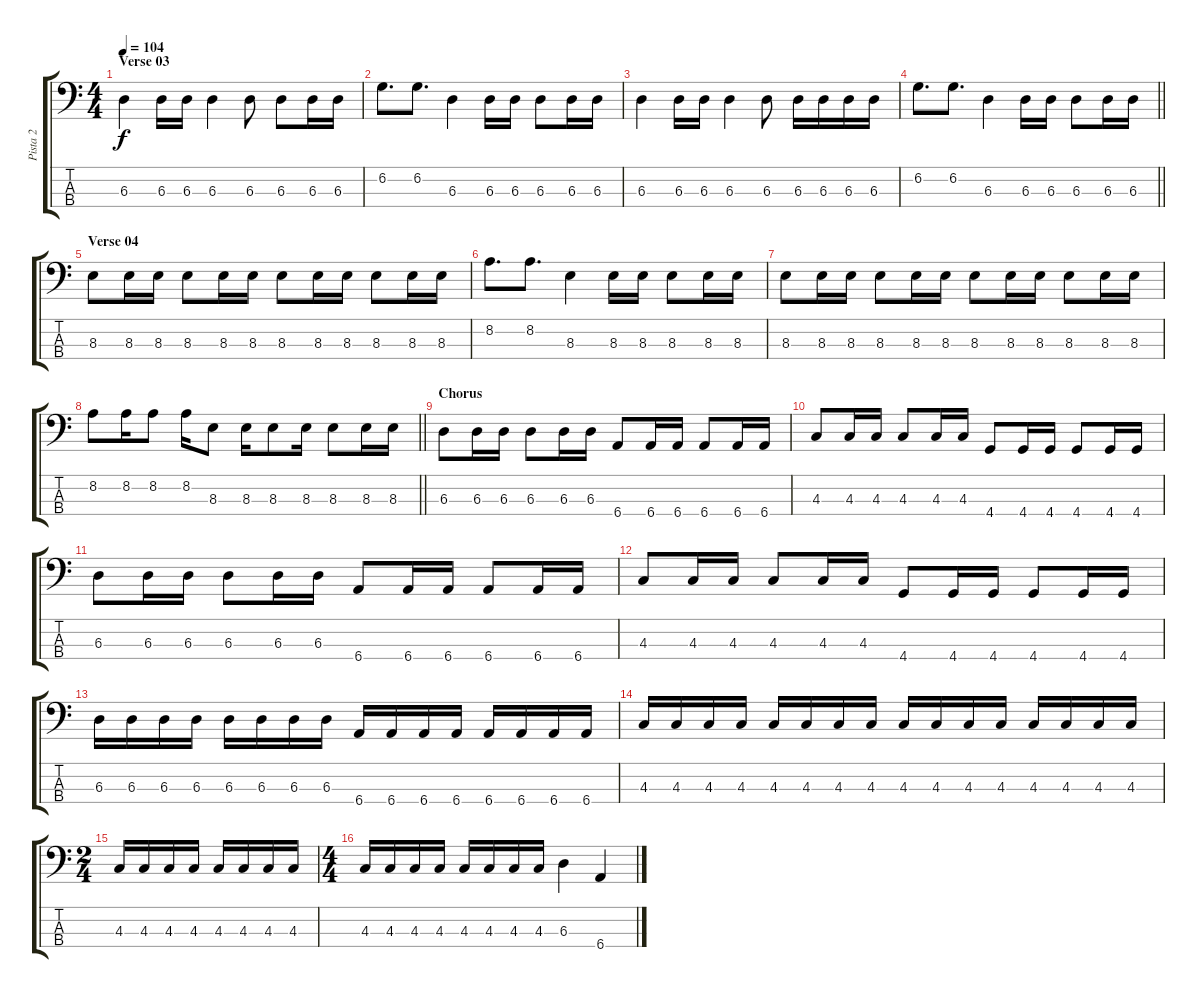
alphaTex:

\track ("Pista 2" "Pista 2") {instrument electricbassfinger}
\staff {score tabs}
\tuning (Gb2 Db2 Ab1 Eb1) {hide}
\ts (4 4)
\section ("" "Verse 03")
\tempo 104
\clef f4
\ks c
6.3.4{dy f} 6.3.16 6.3.16 6.3.4 6.3.8 6.3.8 6.3.16 6.3.16 |
6.2.8{d} 6.2.8{d} 6.3.4 6.3.16 6.3.16 6.3.8 6.3.16 6.3.16 |
6.3.4 6.3.16 6.3.16 6.3.4 6.3.8 6.3.16 6.3.16 6.3.16 6.3.16 |
\barLineRight lightlight
6.2.8{d} 6.2.8{d} 6.3.4 6.3.16 6.3.16 6.3.8 6.3.16 6.3.16 |
\section ("" "Verse 04")
8.3.8 8.3.16 8.3.16 8.3.8 8.3.16 8.3.16 8.3.8 8.3.16 8.3.16 8.3.8 8.3.16 8.3.16 |
8.2.8{d} 8.2.8{d} 8.3.4 8.3.16 8.3.16 8.3.8 8.3.16 8.3.16 |
8.3.8 8.3.16 8.3.16 8.3.8 8.3.16 8.3.16 8.3.8 8.3.16 8.3.16 8.3.8 8.3.16 8.3.16 |
\barLineRight lightlight
8.2.8 8.2.16 8.2.8 8.2.16 8.3.8 8.3.16 8.3.8 8.3.16 8.3.8 8.3.16 8.3.16 |
\section ("" "Chorus")
6.3.8 6.3.16 6.3.16 6.3.8 6.3.16 6.3.16 6.4.8 6.4.16 6.4.16 6.4.8 6.4.16 6.4.16 |
4.3.8 4.3.16 4.3.16 4.3.8 4.3.16 4.3.16 4.4.8 4.4.16 4.4.16 4.4.8 4.4.16 4.4.16 |
6.3.8 6.3.16 6.3.16 6.3.8 6.3.16 6.3.16 6.4.8 6.4.16 6.4.16 6.4.8 6.4.16 6.4.16 |
4.3.8 4.3.16 4.3.16 4.3.8 4.3.16 4.3.16 4.4.8 4.4.16 4.4.16 4.4.8 4.4.16 4.4.16 |
6.3.16 6.3.16 6.3.16 6.3.16 6.3.16 6.3.16 6.3.16 6.3.16 6.4.16 6.4.16 6.4.16 6.4.16 6.4.16 6.4.16 6.4.16 6.4.16 |
4.3.16 4.3.16 4.3.16 4.3.16 4.3.16 4.3.16 4.3.16 4.3.16 4.3.16 4.3.16 4.3.16 4.3.16 4.3.16 4.3.16 4.3.16 4.3.16 |
\ts (2 4)
4.3.16 4.3.16 4.3.16 4.3.16 4.3.16 4.3.16 4.3.16 4.3.16 |
\ts (4 4)
4.3.16 4.3.16 4.3.16 4.3.16 4.3.16 4.3.16 4.3.16 4.3.16 6.3.4 6.4.4
